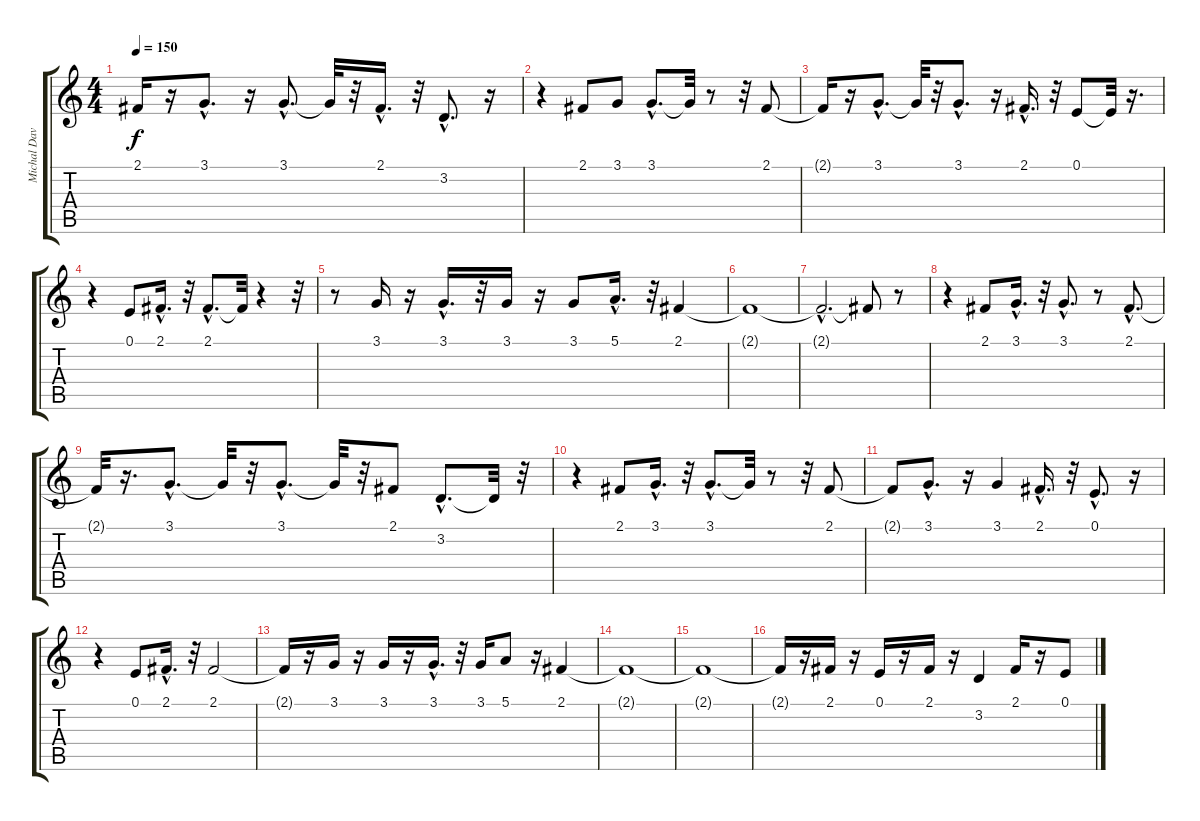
\track ("Michal David zpìv" "Michal Dav") {instrument synthbrass1}
\staff {score tabs}
\tuning (E4 B3 G3 D3 A2 E2) {hide}
\ts (4 4)
\tempo 150
\clef g2
\ks c
2.1{t}.16{dy f} r.16 3.1{hac}.8{d} r.16 3.1{hac}.8{d} 3.1{t}.32 r.32 2.1{hac}.16{d} r.32 3.2{hac}.8{d} r.16 |
r.4 2.1.8 3.1.8 3.1{hac}.8{d} 3.1{t}.32 r.8 r.32 2.1.8 |
2.1{t}.16 r.16 3.1{hac}.8{d} 3.1{t}.32 r.32 3.1{hac}.8{d} r.16 2.1{hac}.16{d} r.32 0.1.8 0.1{t}.32 r.16{d} |
r.4 0.1.8 2.1{hac}.16{d} r.32 2.1{hac}.8{d} 2.1{t}.32 r.4 r.32 |
r.8 3.1.16 r.16 3.1{hac}.16{d} r.32 3.1.16 r.16 3.1.8 5.1{hac}.16{d} r.32 2.1.4 |
2.1{t}.1 |
2.1{hac t}.2{d} 2.1{t}.8 r.8 |
r.4 2.1.8 3.1{hac}.16{d} r.32 3.1{hac}.8{d} r.8 2.1{hac}.8{d} |
2.1{t}.32 r.16{d} 3.1{hac}.8{d} 3.1{t}.32 r.32 3.1{hac}.8{d} 3.1{t}.32 r.32 2.1.8 3.2{hac}.8{d} 3.2{t}.32 r.32 |
r.4 2.1.8 3.1{hac}.16{d} r.32 3.1{hac}.8{d} 3.1{t}.32 r.8 r.32 2.1.8 |
2.1{t}.8 3.1{hac}.8{d} r.16 3.1.4 2.1{hac}.16{d} r.32 0.1{hac}.8{d} r.16 |
r.4 0.1.8 2.1{hac}.16{d} r.32 2.1.2 |
2.1{t}.16 r.16 3.1.16 r.16 3.1.16 r.16 3.1{hac}.16{d} r.32 3.1.16 5.1.8 r.16 2.1.4 |
2.1{t}.1 |
2.1{t}.1 |
2.1{t}.16 r.16 2.1.16 r.16 0.1.16 r.16 2.1.16 r.16 3.2.4 2.1.16 r.16 0.1.8
